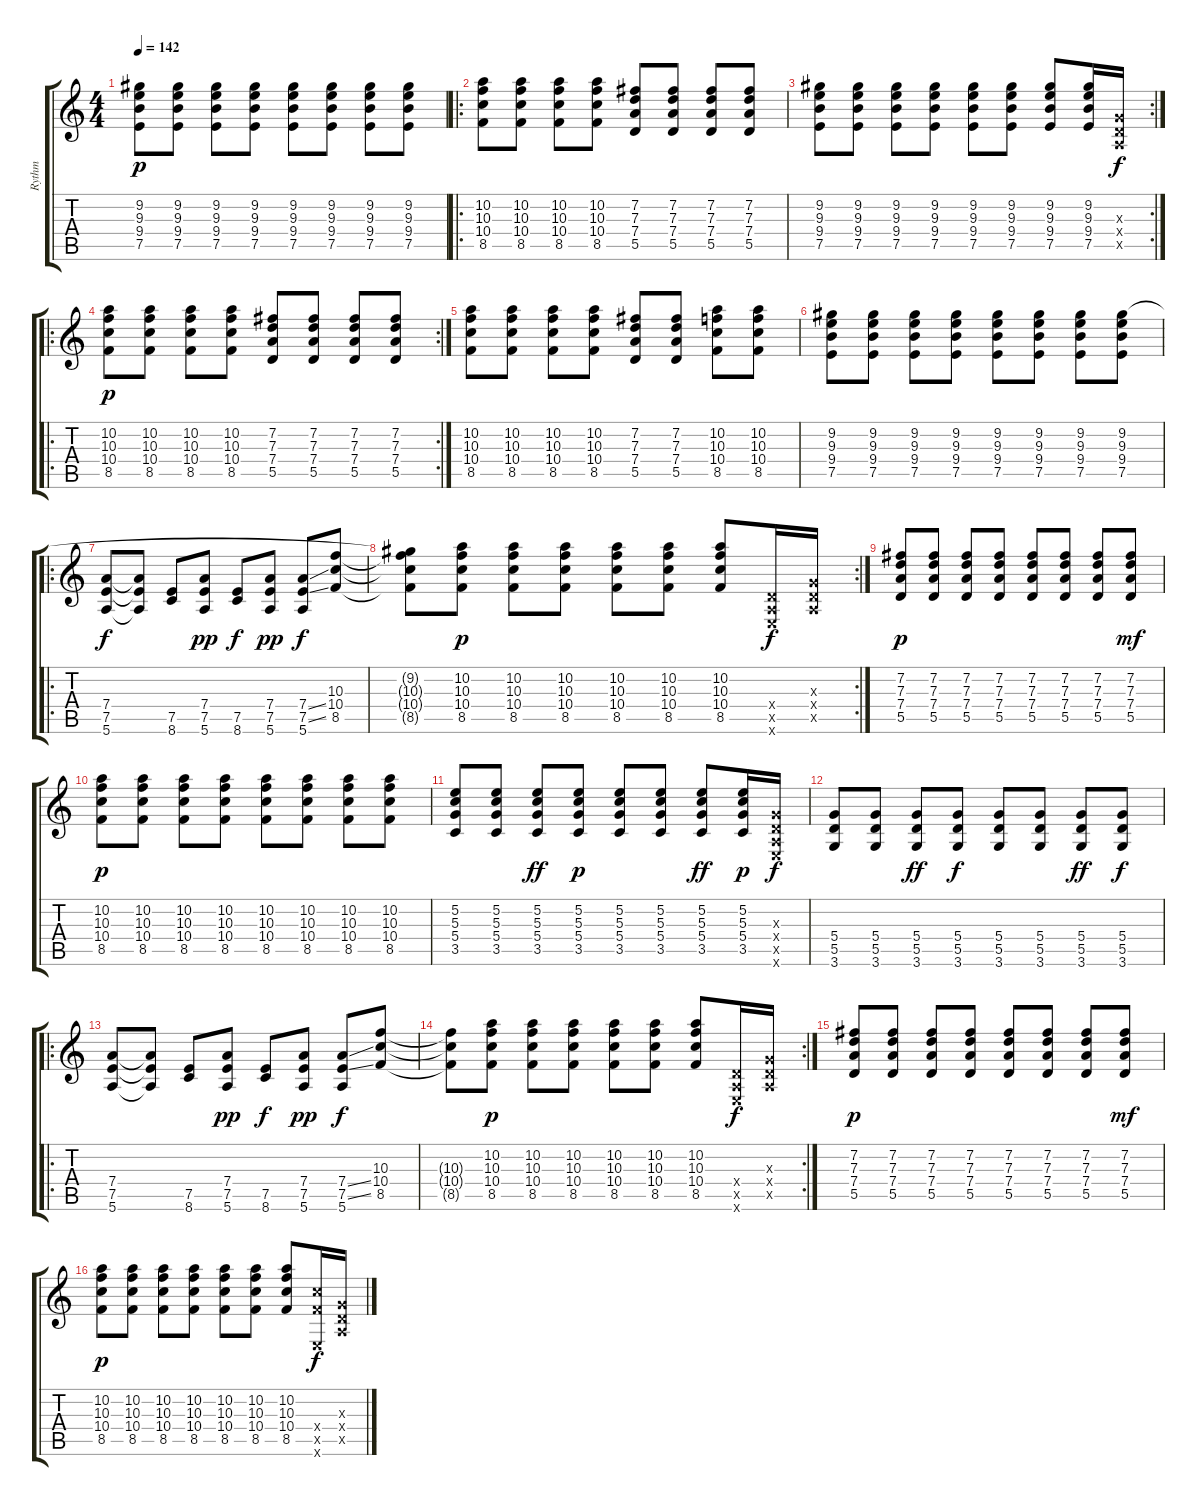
\track ("Rythm" "Rythm") {instrument distortionguitar}
\staff {score tabs}
\tuning (E4 B3 G3 D3 A2 E2) {hide}
\ts (4 4)
\tempo 142
\clef g2
\ks c
(9.2 9.3 9.4 7.5).8{dy p} (9.2 9.3 9.4 7.5).8 (9.2 9.3 9.4 7.5).8 (9.2 9.3 9.4 7.5).8 (9.2 9.3 9.4 7.5).8 (9.2 9.3 9.4 7.5).8 (9.2 9.3 9.4 7.5).8 (9.2 9.3 9.4 7.5).8 |
\ro
(10.2 10.3 10.4 8.5).8 (10.2 10.3 10.4 8.5).8 (10.2 10.3 10.4 8.5).8 (10.2 10.3 10.4 8.5).8 (7.2 7.3 7.4 5.5).8 (7.2 7.3 7.4 5.5).8 (7.2 7.3 7.4 5.5).8 (7.2 7.3 7.4 5.5).8 |
\rc 2
(9.2 9.3 9.4 7.5).8 (9.2 9.3 9.4 7.5).8 (9.2 9.3 9.4 7.5).8 (9.2 9.3 9.4 7.5).8 (9.2 9.3 9.4 7.5).8 (9.2 9.3 9.4 7.5).8 (9.2 9.3 9.4 7.5).8 (9.2 9.3 9.4 7.5).16 (0.3{x} 0.4{x} 0.5{x}).16{dy f} |
\ro
\rc 2
(10.2 10.3 10.4 8.5).8{dy p} (10.2 10.3 10.4 8.5).8 (10.2 10.3 10.4 8.5).8 (10.2 10.3 10.4 8.5).8 (7.2 7.3 7.4 5.5).8 (7.2 7.3 7.4 5.5).8 (7.2 7.3 7.4 5.5).8 (7.2 7.3 7.4 5.5).8 |
(10.2 10.3 10.4 8.5).8 (10.2 10.3 10.4 8.5).8 (10.2 10.3 10.4 8.5).8 (10.2 10.3 10.4 8.5).8 (7.2 7.3 7.4 5.5).8 (7.2 7.3 7.4 5.5).8 (10.2 10.3 10.4 8.5).8 (10.2 10.3 10.4 8.5).8 |
(9.2 9.3 9.4 7.5).8 (9.2 9.3 9.4 7.5).8 (9.2 9.3 9.4 7.5).8 (9.2 9.3 9.4 7.5).8 (9.2 9.3 9.4 7.5).8 (9.2 9.3 9.4 7.5).8 (9.2 9.3 9.4 7.5).8 (9.2 9.3 9.4 7.5).8 |
\ro
(7.4 7.5 5.6).8{dy f} (7.4{t} 7.5{t} 5.6{t}).8 (7.5 8.6).8 (7.4 7.5 5.6).8{dy pp} (7.5 8.6).8{dy f} (7.4 7.5 5.6).8{dy pp} (7.4{ss} 7.5{ss} 5.6).8{dy f} (10.3 10.4 8.5).8 |
\rc 2
(9.2{t} 10.3{t} 10.4{t} 8.5{t}).8 (10.2 10.3 10.4 8.5).8{dy p} (10.2 10.3 10.4 8.5).8 (10.2 10.3 10.4 8.5).8 (10.2 10.3 10.4 8.5).8 (10.2 10.3 10.4 8.5).8 (10.2 10.3 10.4 8.5).8 (0.4{x} 0.5{x} 0.6{x}).16{dy f} (0.3{x} 0.4{x} 0.5{x}).16 |
(7.2 7.3 7.4 5.5).8{dy p} (7.2 7.3 7.4 5.5).8 (7.2 7.3 7.4 5.5).8 (7.2 7.3 7.4 5.5).8 (7.2 7.3 7.4 5.5).8 (7.2 7.3 7.4 5.5).8 (7.2 7.3 7.4 5.5).8 (7.2 7.3 7.4 5.5).8{dy mf} |
(10.2 10.3 10.4 8.5).8{dy p} (10.2 10.3 10.4 8.5).8 (10.2 10.3 10.4 8.5).8 (10.2 10.3 10.4 8.5).8 (10.2 10.3 10.4 8.5).8 (10.2 10.3 10.4 8.5).8 (10.2 10.3 10.4 8.5).8 (10.2 10.3 10.4 8.5).8 |
(5.2 5.3 5.4 3.5).8 (5.2 5.3 5.4 3.5).8 (5.2 5.3 5.4 3.5).8{dy ff} (5.2 5.3 5.4 3.5).8{dy p} (5.2 5.3 5.4 3.5).8 (5.2 5.3 5.4 3.5).8 (5.2 5.3 5.4 3.5).8{dy ff} (5.2 5.3 5.4 3.5).16{dy p} (0.3{x} 0.4{x} 0.5{x} 0.6{x}).16{dy f} |
(5.4 5.5 3.6).8 (5.4 5.5 3.6).8 (5.4 5.5 3.6).8{dy ff} (5.4 5.5 3.6).8{dy f} (5.4 5.5 3.6).8 (5.4 5.5 3.6).8 (5.4 5.5 3.6).8{dy ff} (5.4 5.5 3.6).8{dy f} |
\ro
(7.4 7.5 5.6).8 (7.4{t} 7.5{t} 5.6{t}).8 (7.5 8.6).8 (7.4 7.5 5.6).8{dy pp} (7.5 8.6).8{dy f} (7.4 7.5 5.6).8{dy pp} (7.4{ss} 7.5{ss} 5.6).8{dy f} (10.3 10.4 8.5).8 |
\rc 2
(10.3{t} 10.4{t} 8.5{t}).8 (10.2 10.3 10.4 8.5).8{dy p} (10.2 10.3 10.4 8.5).8 (10.2 10.3 10.4 8.5).8 (10.2 10.3 10.4 8.5).8 (10.2 10.3 10.4 8.5).8 (10.2 10.3 10.4 8.5).8 (0.4{x} 0.5{x} 0.6{x}).16{dy f} (0.3{x} 0.4{x} 0.5{x}).16 |
(7.2 7.3 7.4 5.5).8{dy p} (7.2 7.3 7.4 5.5).8 (7.2 7.3 7.4 5.5).8 (7.2 7.3 7.4 5.5).8 (7.2 7.3 7.4 5.5).8 (7.2 7.3 7.4 5.5).8 (7.2 7.3 7.4 5.5).8 (7.2 7.3 7.4 5.5).8{dy mf} |
(10.2 10.3 10.4 8.5).8{dy p} (10.2 10.3 10.4 8.5).8 (10.2 10.3 10.4 8.5).8 (10.2 10.3 10.4 8.5).8 (10.2 10.3 10.4 8.5).8 (10.2 10.3 10.4 8.5).8 (10.2 10.3 10.4 8.5).8 (10.4{x} 8.5{x} 0.6{x}).16{dy f} (0.3{x} 0.4{x} 0.5{x}).16
